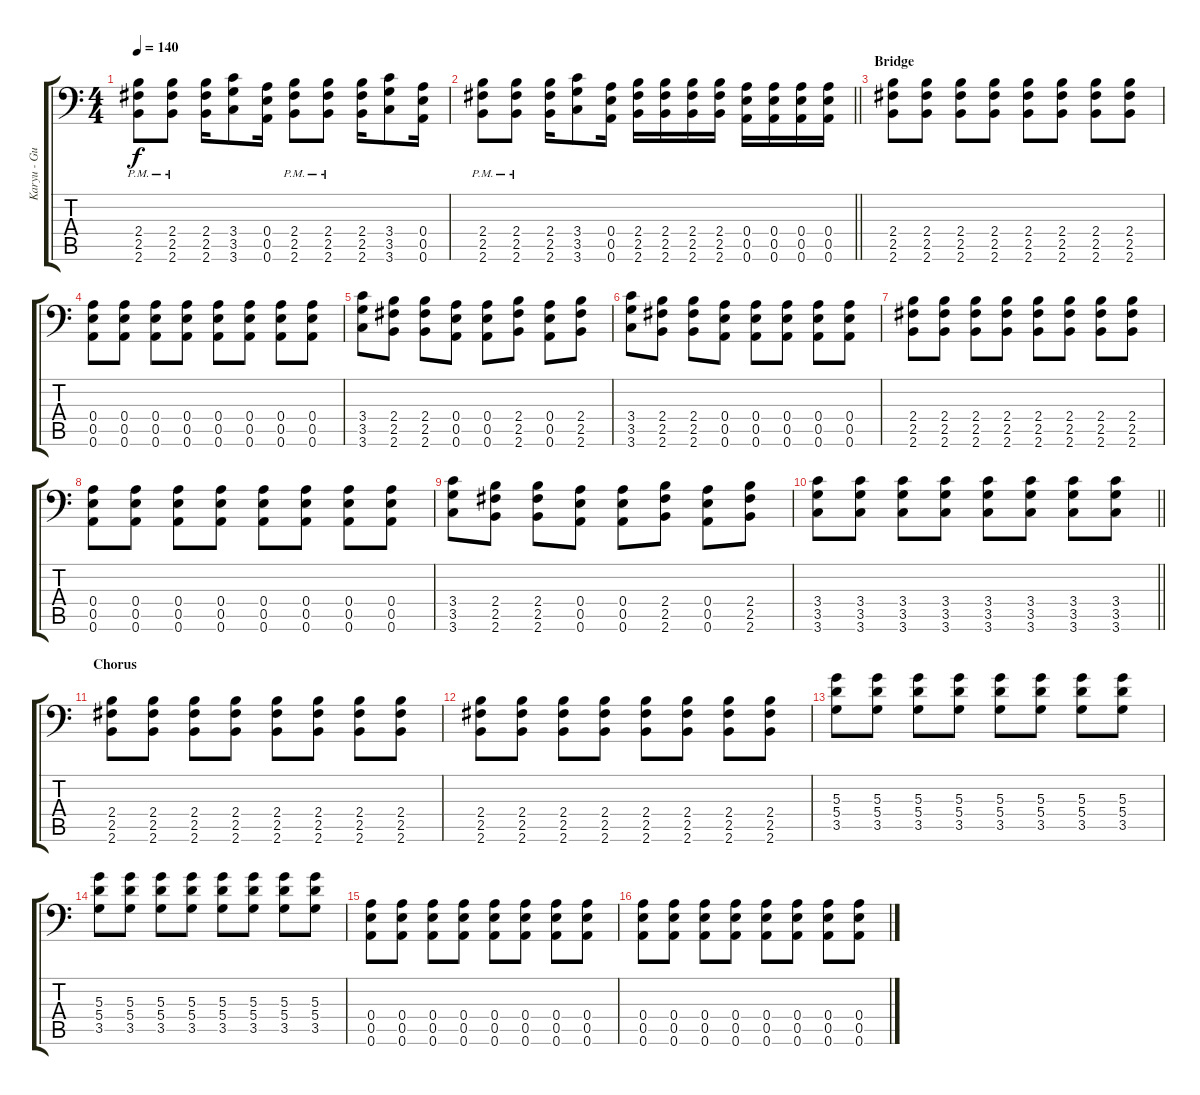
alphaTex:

\track ("Karyu - Guitar 1" "Karyu - Gu") {instrument distortionguitar}
\staff {score tabs}
\tuning (B3 Gb3 D3 A2 E2 A1) {hide}
\ts (4 4)
\tempo 140
\clef f4
\ks c
(2.4{pm} 2.5{pm} 2.6{pm}).8{dy f} (2.4{pm} 2.5{pm} 2.6{pm}).8 (2.4 2.5 2.6).16 (3.4 3.5 3.6).8 (0.4 0.5 0.6).16 (2.4{pm} 2.5{pm} 2.6{pm}).8 (2.4{pm} 2.5{pm} 2.6{pm}).8 (2.4 2.5 2.6).16 (3.4 3.5 3.6).8 (0.4 0.5 0.6).16 |
\barLineRight lightlight
(2.4{pm} 2.5{pm} 2.6{pm}).8 (2.4{pm} 2.5{pm} 2.6{pm}).8 (2.4 2.5 2.6).16 (3.4 3.5 3.6).8 (0.4 0.5 0.6).16 (2.4 2.5 2.6).16 (2.4 2.5 2.6).16 (2.4 2.5 2.6).16 (2.4 2.5 2.6).16 (0.4 0.5 0.6).16 (0.4 0.5 0.6).16 (0.4 0.5 0.6).16 (0.4 0.5 0.6).16 |
\section ("" "Bridge")
(2.4 2.5 2.6).8 (2.4 2.5 2.6).8 (2.4 2.5 2.6).8 (2.4 2.5 2.6).8 (2.4 2.5 2.6).8 (2.4 2.5 2.6).8 (2.4 2.5 2.6).8 (2.4 2.5 2.6).8 |
(0.4 0.5 0.6).8 (0.4 0.5 0.6).8 (0.4 0.5 0.6).8 (0.4 0.5 0.6).8 (0.4 0.5 0.6).8 (0.4 0.5 0.6).8 (0.4 0.5 0.6).8 (0.4 0.5 0.6).8 |
(3.4 3.5 3.6).8 (2.4 2.5 2.6).8 (2.4 2.5 2.6).8 (0.4 0.5 0.6).8 (0.4 0.5 0.6).8 (2.4 2.5 2.6).8 (0.4 0.5 0.6).8 (2.4 2.5 2.6).8 |
(3.4 3.5 3.6).8 (2.4 2.5 2.6).8 (2.4 2.5 2.6).8 (0.4 0.5 0.6).8 (0.4 0.5 0.6).8 (0.4 0.5 0.6).8 (0.4 0.5 0.6).8 (0.4 0.5 0.6).8 |
(2.4 2.5 2.6).8 (2.4 2.5 2.6).8 (2.4 2.5 2.6).8 (2.4 2.5 2.6).8 (2.4 2.5 2.6).8 (2.4 2.5 2.6).8 (2.4 2.5 2.6).8 (2.4 2.5 2.6).8 |
(0.4 0.5 0.6).8 (0.4 0.5 0.6).8 (0.4 0.5 0.6).8 (0.4 0.5 0.6).8 (0.4 0.5 0.6).8 (0.4 0.5 0.6).8 (0.4 0.5 0.6).8 (0.4 0.5 0.6).8 |
(3.4 3.5 3.6).8 (2.4 2.5 2.6).8 (2.4 2.5 2.6).8 (0.4 0.5 0.6).8 (0.4 0.5 0.6).8 (2.4 2.5 2.6).8 (0.4 0.5 0.6).8 (2.4 2.5 2.6).8 |
\barLineRight lightlight
(3.4 3.5 3.6).8 (3.4 3.5 3.6).8 (3.4 3.5 3.6).8 (3.4 3.5 3.6).8 (3.4 3.5 3.6).8 (3.4 3.5 3.6).8 (3.4 3.5 3.6).8 (3.4 3.5 3.6).8 |
\section ("" "Chorus")
(2.4 2.5 2.6).8 (2.4 2.5 2.6).8 (2.4 2.5 2.6).8 (2.4 2.5 2.6).8 (2.4 2.5 2.6).8 (2.4 2.5 2.6).8 (2.4 2.5 2.6).8 (2.4 2.5 2.6).8 |
(2.4 2.5 2.6).8 (2.4 2.5 2.6).8 (2.4 2.5 2.6).8 (2.4 2.5 2.6).8 (2.4 2.5 2.6).8 (2.4 2.5 2.6).8 (2.4 2.5 2.6).8 (2.4 2.5 2.6).8 |
(5.3 5.4 3.5).8 (5.3 5.4 3.5).8 (5.3 5.4 3.5).8 (5.3 5.4 3.5).8 (5.3 5.4 3.5).8 (5.3 5.4 3.5).8 (5.3 5.4 3.5).8 (5.3 5.4 3.5).8 |
(5.3 5.4 3.5).8 (5.3 5.4 3.5).8 (5.3 5.4 3.5).8 (5.3 5.4 3.5).8 (5.3 5.4 3.5).8 (5.3 5.4 3.5).8 (5.3 5.4 3.5).8 (5.3 5.4 3.5).8 |
(0.4 0.5 0.6).8 (0.4 0.5 0.6).8 (0.4 0.5 0.6).8 (0.4 0.5 0.6).8 (0.4 0.5 0.6).8 (0.4 0.5 0.6).8 (0.4 0.5 0.6).8 (0.4 0.5 0.6).8 |
(0.4 0.5 0.6).8 (0.4 0.5 0.6).8 (0.4 0.5 0.6).8 (0.4 0.5 0.6).8 (0.4 0.5 0.6).8 (0.4 0.5 0.6).8 (0.4 0.5 0.6).8 (0.4 0.5 0.6).8
